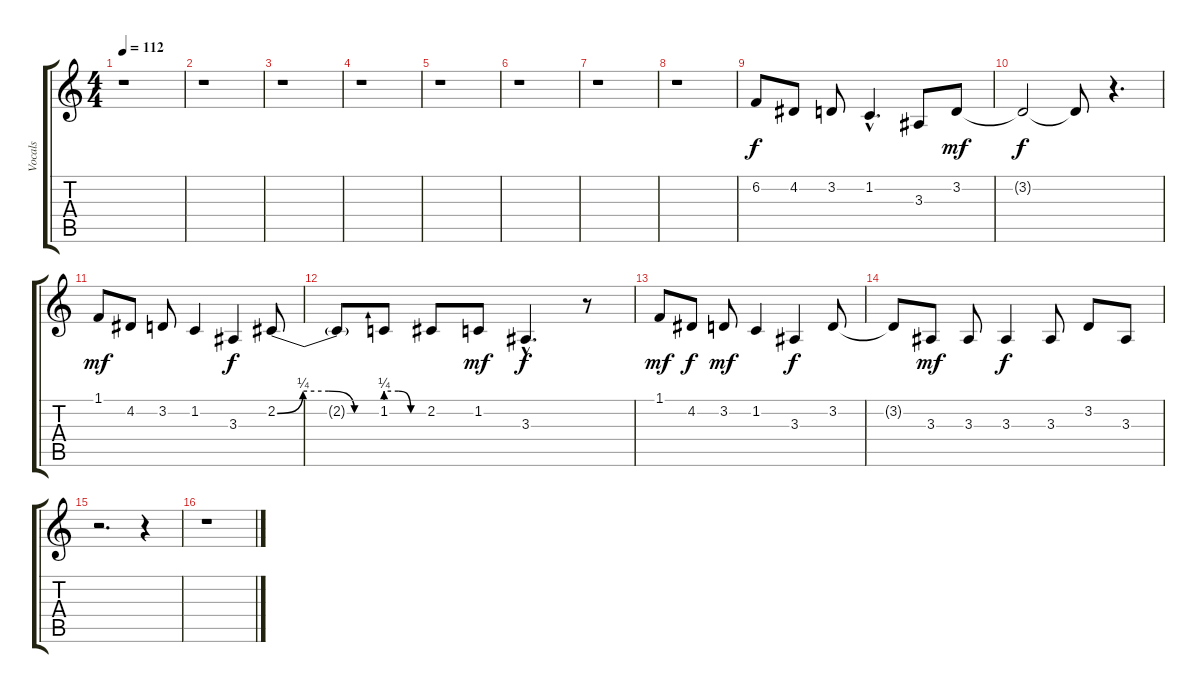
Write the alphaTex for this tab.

\track ("Vocals" "Vocals") {instrument clarinet}
\staff {score tabs}
\tuning (E4 B3 G3 D3 A2 E2) {hide}
\ts (4 4)
\tempo 112
\clef g2
\ks c
r.1{dy f instrument clarinet} |
r.1 |
r.1 |
r.1 |
r.1 |
r.1 |
r.1 |
r.1 |
6.2.8 4.2.8 3.2.8 1.2{hac}.4{d} 3.3.8 3.2.8{dy mf} |
3.2{t}.2{dy f} 3.2{t}.8 r.4{d} |
1.1.8{dy mf} 4.2.8 3.2.8 1.2.4 3.3.4{dy f} 2.2{be (custom 0 0 15 1 30 1 45 0 60 0)}.8 |
2.2{t}.8 1.2{be (custom 0 1 20 1 40 0 60 0)}.8 2.2.8 1.2.8{dy mf} 3.3{hac}.4{d dy f} r.8 |
1.1.8{dy mf} 4.2.8{dy f} 3.2.8{dy mf} 1.2.4 3.3.4{dy f} 3.2.8 |
3.2{t}.8 3.3.8{dy mf} 3.3.8 3.3.4{dy f} 3.3.8 3.2.8 3.3.8 |
r.2{d} r.4 |
r.1
